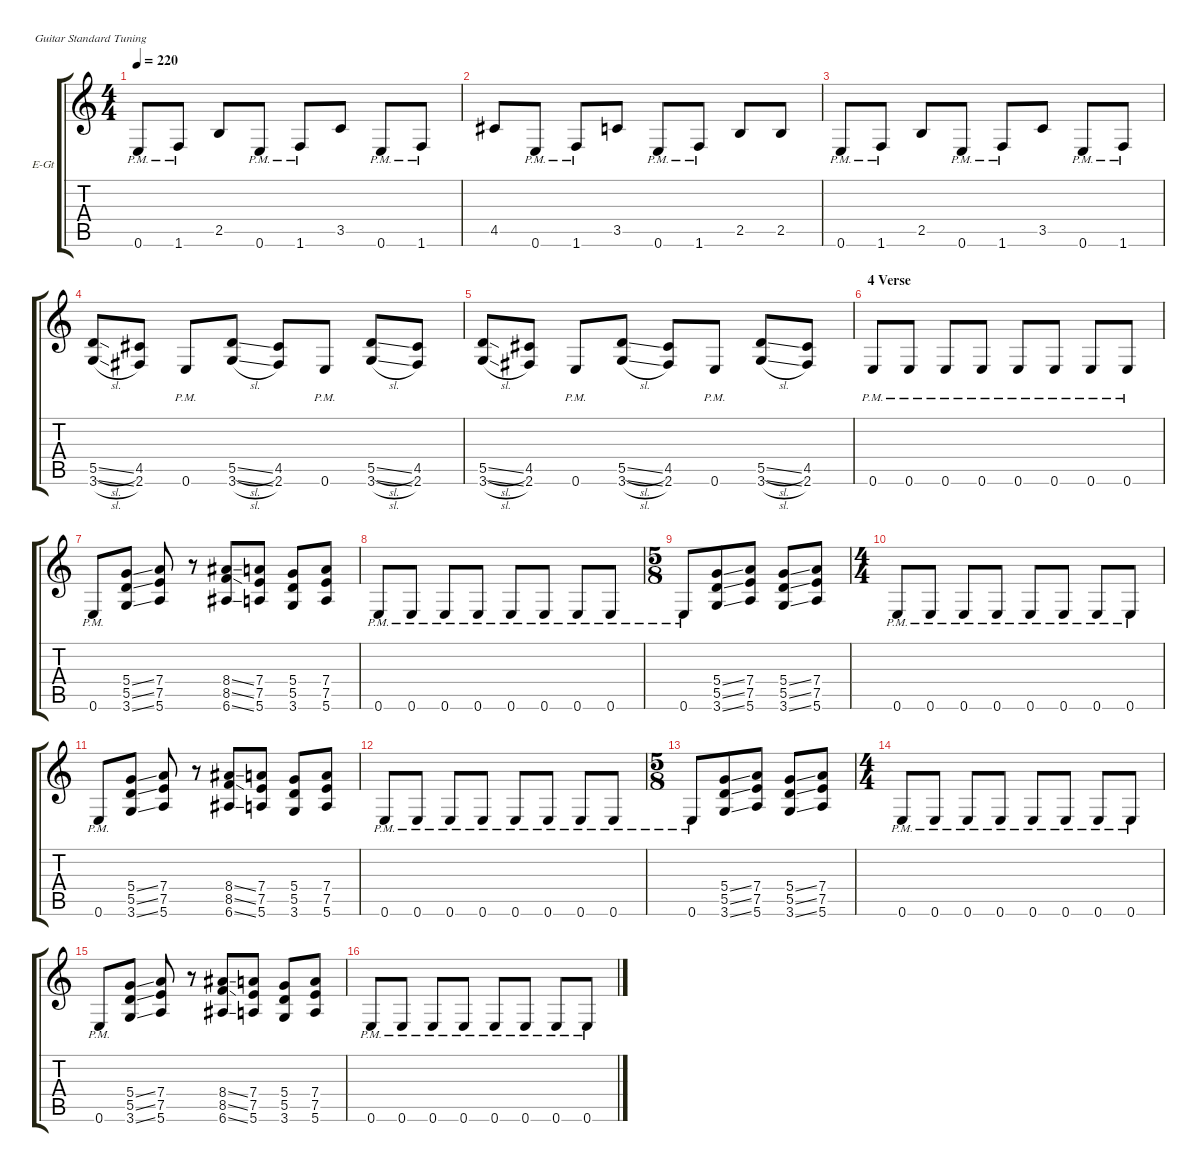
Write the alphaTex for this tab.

\hideDynamics
\bracketExtendMode groupsimilarinstruments
\firstSystemTrackNameOrientation horizontal
\otherSystemsTrackNameOrientation horizontal
\track ("James Hetfield" "E-Gt") {multiBarRest instrument distortionguitar}
\staff {score tabs}
\tuning (E4 B3 G3 D3 A2 E2)
\ts (4 4)
\tempo 220
\clef g2
\ks c
0.6{pm}.8{dy fff} 1.6{pm}.8 2.5.8 0.6{pm}.8 1.6{pm}.8 3.5.8 0.6{pm}.8 1.6{pm}.8 |
4.5.8 0.6{pm}.8 1.6{pm}.8 3.5.8 0.6{pm}.8 1.6{pm}.8 2.5.8 2.5.8 |
0.6{pm}.8 1.6{pm}.8 2.5.8 0.6{pm}.8 1.6{pm}.8 3.5.8 0.6{pm}.8 1.6{pm}.8 |
(5.5{sl} 3.6{sl}).8 (4.5 2.6).8 0.6{pm}.8{dy mf} (5.5{sl} 3.6{sl}).8{dy fff} (4.5 2.6).8 0.6{pm}.8{dy mf} (5.5{sl} 3.6{sl}).8{dy fff} (4.5 2.6).8 |
(5.5{sl} 3.6{sl}).8 (4.5 2.6).8 0.6{pm}.8{dy mf} (5.5{sl} 3.6{sl}).8{dy fff} (4.5 2.6).8 0.6{pm}.8{dy mf} (5.5{sl} 3.6{sl}).8{dy fff} (4.5 2.6).8 |
\section ("" "4 Verse")
0.6{pm}.8 0.6{pm}.8 0.6{pm}.8 0.6{pm}.8 0.6{pm}.8 0.6{pm}.8 0.6{pm}.8 0.6{pm}.8 |
0.6{pm}.8 (5.4{ss} 5.5{ss} 3.6{ss}).8{dy f} (7.4 7.5 5.6).8 r.8 (8.4{ss} 8.5{ss} 6.6{ss}).8 (7.4 7.5 5.6).8 (5.4 5.5 3.6).8 (7.4 7.5 5.6).8 |
0.6{pm}.8{dy fff} 0.6{pm}.8 0.6{pm}.8 0.6{pm}.8 0.6{pm}.8 0.6{pm}.8 0.6{pm}.8 0.6{pm}.8 |
\ts (5 8)
0.6{pm}.8 (5.4{ss} 5.5{ss} 3.6{ss}).8{dy f} (7.4 7.5 5.6).8 (5.4{ss} 5.5{ss} 3.6{ss}).8 (7.4 7.5 5.6).8 |
\ts (4 4)
0.6{pm}.8{dy fff} 0.6{pm}.8 0.6{pm}.8 0.6{pm}.8 0.6{pm}.8 0.6{pm}.8 0.6{pm}.8 0.6{pm}.8 |
0.6{pm}.8 (5.4{ss} 5.5{ss} 3.6{ss}).8{dy f} (7.4 7.5 5.6).8 r.8 (8.4{ss} 8.5{ss} 6.6{ss}).8 (7.4 7.5 5.6).8 (5.4 5.5 3.6).8 (7.4 7.5 5.6).8 |
0.6{pm}.8{dy fff} 0.6{pm}.8 0.6{pm}.8 0.6{pm}.8 0.6{pm}.8 0.6{pm}.8 0.6{pm}.8 0.6{pm}.8 |
\ts (5 8)
0.6{pm}.8 (5.4{ss} 5.5{ss} 3.6{ss}).8{dy f} (7.4 7.5 5.6).8 (5.4{ss} 5.5{ss} 3.6{ss}).8 (7.4 7.5 5.6).8 |
\ts (4 4)
0.6{pm}.8{dy fff} 0.6{pm}.8 0.6{pm}.8 0.6{pm}.8 0.6{pm}.8 0.6{pm}.8 0.6{pm}.8 0.6{pm}.8 |
0.6{pm}.8 (5.4{ss} 5.5{ss} 3.6{ss}).8{dy f} (7.4 7.5 5.6).8 r.8 (8.4{ss} 8.5{ss} 6.6{ss}).8 (7.4 7.5 5.6).8 (5.4 5.5 3.6).8 (7.4 7.5 5.6).8 |
0.6{pm}.8{dy fff} 0.6{pm}.8 0.6{pm}.8 0.6{pm}.8 0.6{pm}.8 0.6{pm}.8 0.6{pm}.8 0.6{pm}.8
